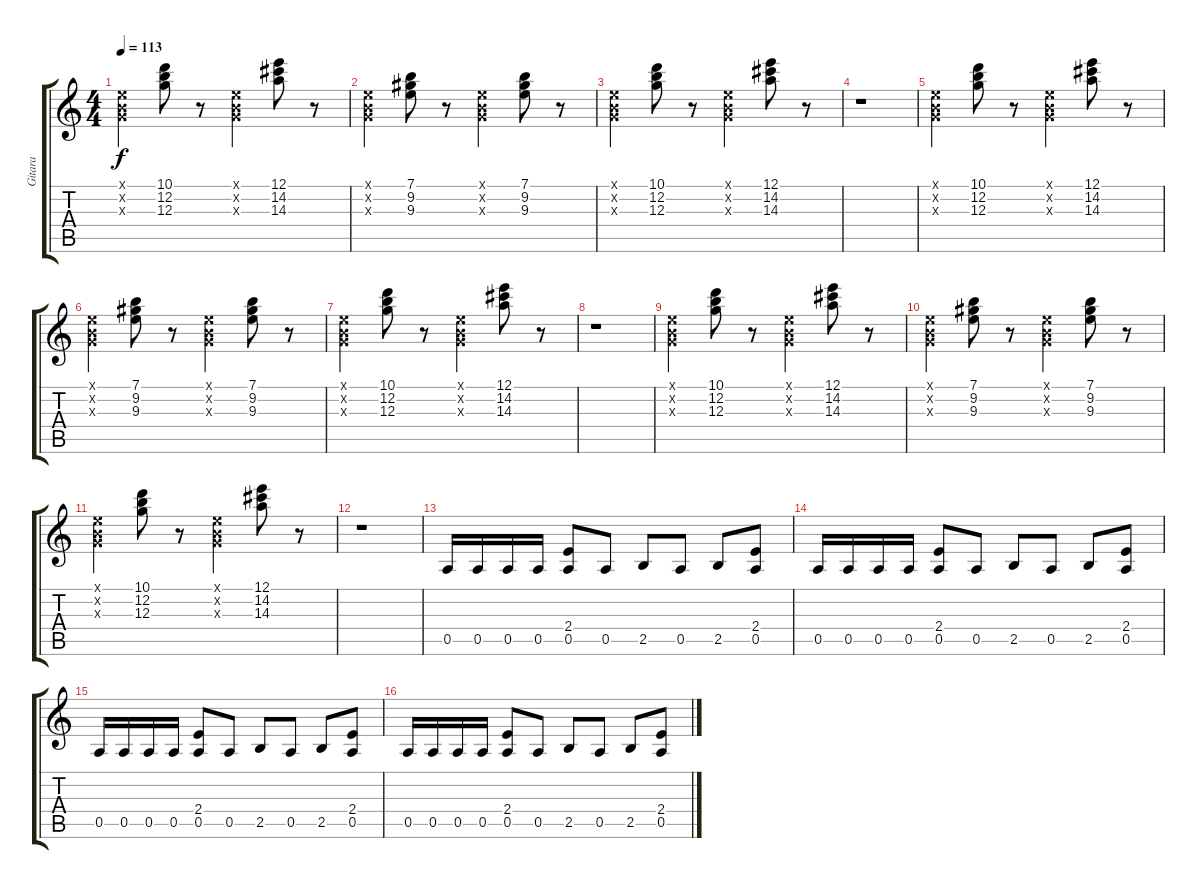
\track ("Gitara" "Gitara") {instrument overdrivenguitar}
\staff {score tabs}
\tuning (E4 B3 G3 D3 A2 E2) {hide}
\ts (4 4)
\tempo 113
\clef g2
\ks c
(0.1{x} 0.2{x} 0.3{x}).4{dy f} (10.1 12.2 12.3).8 r.8 (0.1{x} 0.2{x} 0.3{x}).4 (12.1 14.2 14.3).8 r.8 |
(0.1{x} 0.2{x} 0.3{x}).4 (7.1 9.2 9.3).8 r.8 (0.1{x} 0.2{x} 0.3{x}).4 (7.1 9.2 9.3).8 r.8 |
(0.1{x} 0.2{x} 0.3{x}).4 (10.1 12.2 12.3).8 r.8 (0.1{x} 0.2{x} 0.3{x}).4 (12.1 14.2 14.3).8 r.8 |
r.1 |
(0.1{x} 0.2{x} 0.3{x}).4 (10.1 12.2 12.3).8 r.8 (0.1{x} 0.2{x} 0.3{x}).4 (12.1 14.2 14.3).8 r.8 |
(0.1{x} 0.2{x} 0.3{x}).4 (7.1 9.2 9.3).8 r.8 (0.1{x} 0.2{x} 0.3{x}).4 (7.1 9.2 9.3).8 r.8 |
(0.1{x} 0.2{x} 0.3{x}).4 (10.1 12.2 12.3).8 r.8 (0.1{x} 0.2{x} 0.3{x}).4 (12.1 14.2 14.3).8 r.8 |
r.1 |
(0.1{x} 0.2{x} 0.3{x}).4 (10.1 12.2 12.3).8 r.8 (0.1{x} 0.2{x} 0.3{x}).4 (12.1 14.2 14.3).8 r.8 |
(0.1{x} 0.2{x} 0.3{x}).4 (7.1 9.2 9.3).8 r.8 (0.1{x} 0.2{x} 0.3{x}).4 (7.1 9.2 9.3).8 r.8 |
(0.1{x} 0.2{x} 0.3{x}).4 (10.1 12.2 12.3).8 r.8 (0.1{x} 0.2{x} 0.3{x}).4 (12.1 14.2 14.3).8 r.8 |
r.1 |
0.5.16 0.5.16 0.5.16 0.5.16 (2.4 0.5).8 0.5.8 2.5.8 0.5.8 2.5.8 (2.4 0.5).8 |
0.5.16 0.5.16 0.5.16 0.5.16 (2.4 0.5).8 0.5.8 2.5.8 0.5.8 2.5.8 (2.4 0.5).8 |
0.5.16 0.5.16 0.5.16 0.5.16 (2.4 0.5).8 0.5.8 2.5.8 0.5.8 2.5.8 (2.4 0.5).8 |
0.5.16 0.5.16 0.5.16 0.5.16 (2.4 0.5).8 0.5.8 2.5.8 0.5.8 2.5.8 (2.4 0.5).8
